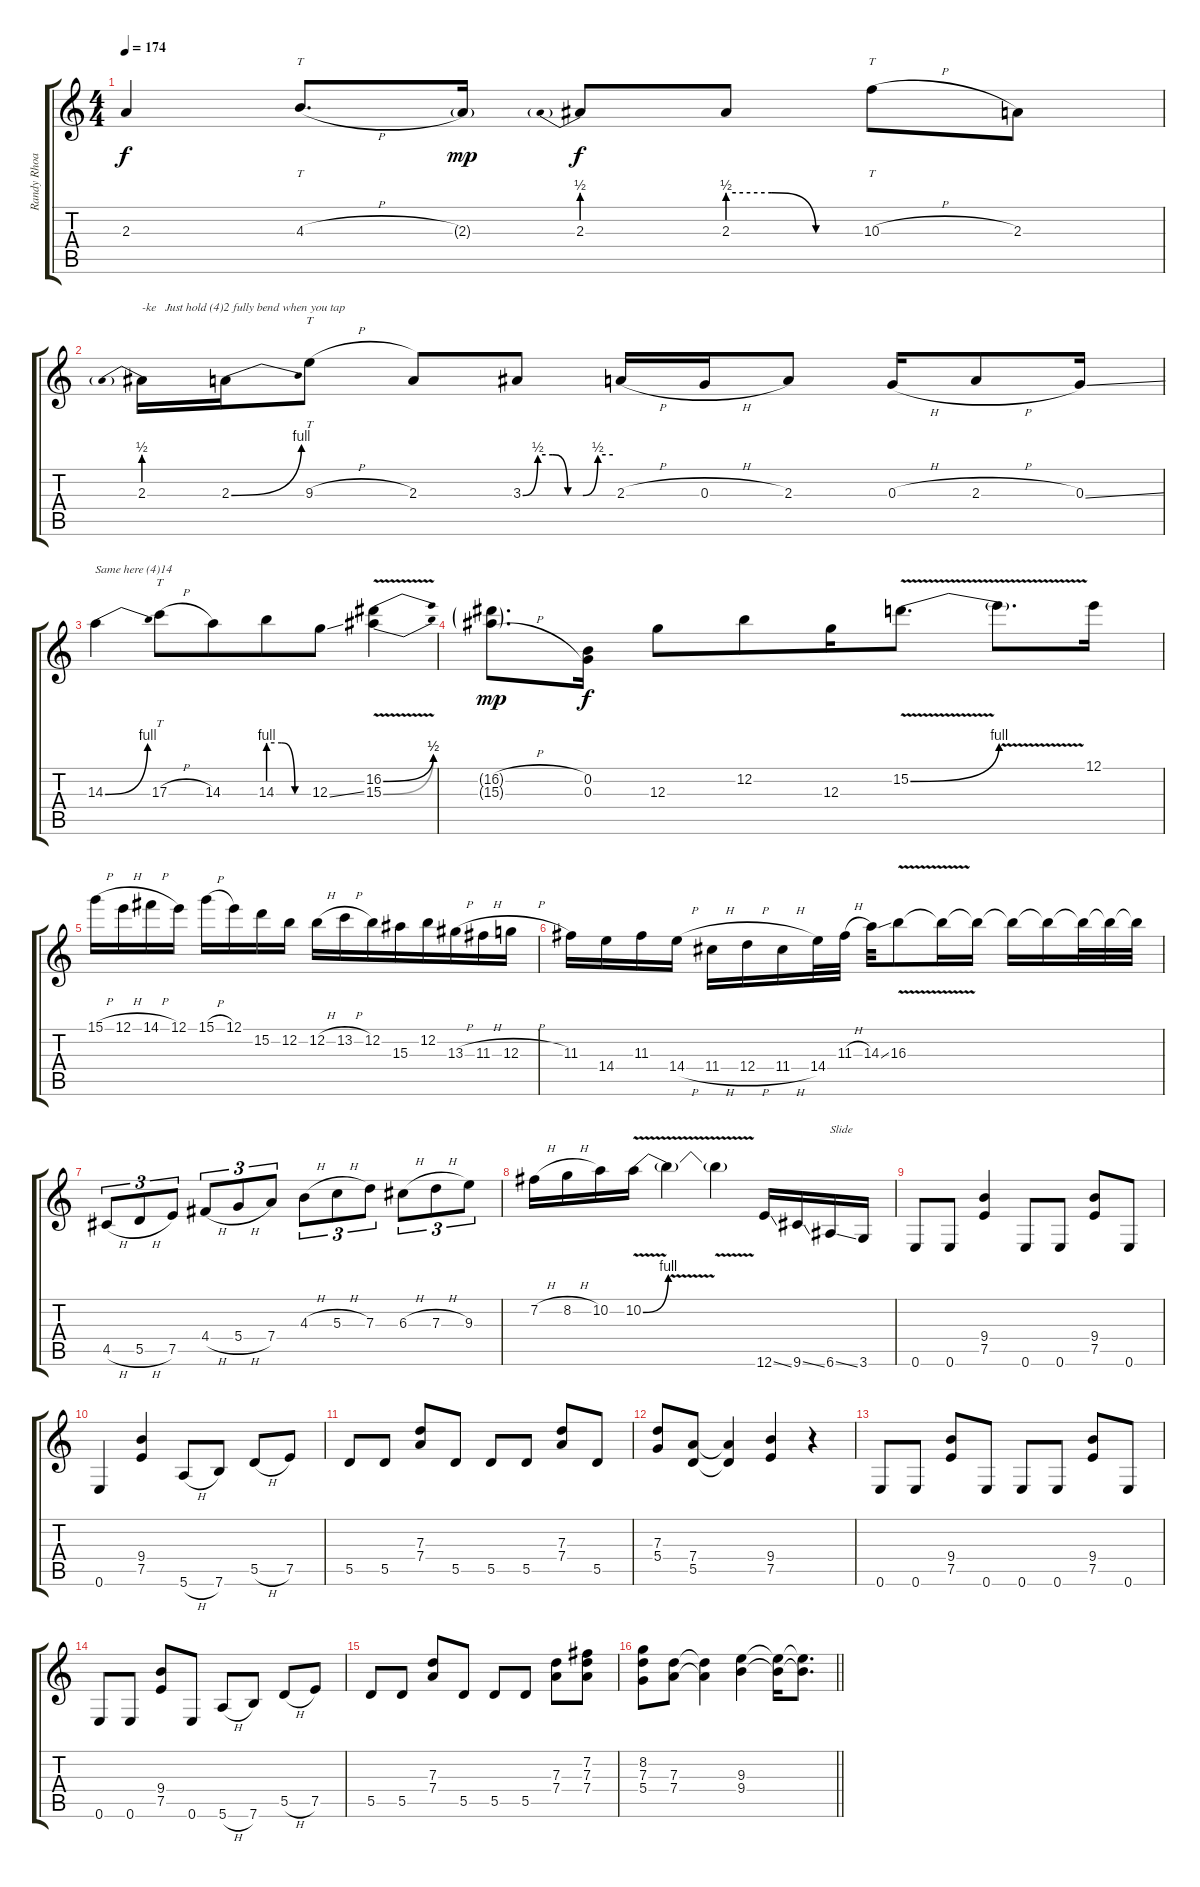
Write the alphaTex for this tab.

\track ("Randy Rhoads" "Randy Rhoa") {instrument distortionguitar}
\staff {score tabs}
\tuning (E4 B3 G3 D3 A2 E2) {hide}
\ts (4 4)
\tempo 174
\clef g2
\ks c
2.3{t}.4{dy f beam merge} 4.3{h}.8{tt d} 2.3{g}.16{dy mp} 2.3{be (prebend 0 2 60 2)}.8{dy f} 2.3{be (custom 0 2 20 2 40 0 60 0)}.8 10.3{h}.8{tt beam merge} 2.3.8 |
2.3{be (prebend 0 2 60 2)}.16{txt "-ke   Just hold (4)2 fully bend when you tap"} 2.3{be (bend 0 0 60 4)}.16 9.3{h}.8{tt} 2.3.8 3.3{be (custom 0 0 10 2 20 2 30 0 40 0 50 2 60 2)}.8 2.3{h}.16{beam merge} 0.3{h}.16 2.3.8 0.3{h}.16{beam merge} 2.3{h}.8{beam merge} 0.3{ss}.16 |
14.3{be (bend 0 0 60 4)}.4{txt "Same here (4)14" beam merge} 17.3{h}.8{tt} 14.3.8{beam merge} 14.3{be (custom 0 4 20 4 40 0 60 0)}.8 12.3{ss}.8{beam merge} (16.2{be (bend 0 0 60 2) v} 15.3{be (bend 0 0 60 2) v}).4 |
(16.2{h g} 15.3{h g}).8{d dy mp beam merge} (0.2 0.3).16{dy f} 12.3.8 12.2.8{beam merge} 12.3.16{beam merge} 15.2{be (bend 0 0 60 4) v}.8{d} 15.2{v t}.8{d} 12.1.16 |
15.1{h}.16 12.1{h}.16{beam merge} 14.1{h}.16 12.1.16 15.1{h}.16 12.1.16 15.2.16 12.2.16 12.2{h}.16 13.2{h}.16 12.2.16{beam merge} 15.3.16{beam merge} 12.2.16 13.3{h}.16{beam merge} 11.3{h}.16 12.3{h}.16 |
11.3.16 14.4.16 11.3.16 14.4{h}.16 11.4{h}.16 12.4{h}.16 11.4{h}.16 14.4.32 11.3{h}.32 14.3{ss}.32 16.3{v}.8 16.3{t}.16 16.3{t}.16 16.3{t}.16 16.3{t}.16 16.3{t}.32 16.3{t}.32 16.3{t}.32 |
4.5{h}.8{tu (3 2)} 5.5{h}.8{tu (3 2)} 7.5.8{tu (3 2)} 4.4{h}.8{tu (3 2)} 5.4{h}.8{tu (3 2)} 7.4.8{tu (3 2)} 4.3{h}.8{tu (3 2)} 5.3{h}.8{tu (3 2)} 7.3.8{tu (3 2)} 6.3{h}.8{tu (3 2)} 7.3{h}.8{tu (3 2)} 9.3.8{tu (3 2)} |
7.2{h}.16 8.2{h}.16 10.2.16 10.2{be (bend 0 0 60 4) v}.16 10.2{v t}.4 10.2{v t}.4 12.6{ss}.16 9.6{ss}.16 6.6{ss}.16{txt "Slide"} 3.6.16 |
0.6.8 0.6.8 (9.4 7.5).4 0.6.8 0.6.8 (9.4 7.5).8 0.6.8 |
0.6.4 (9.4 7.5).4 5.6{h}.8 7.6.8 5.5{h}.8 7.5.8 |
5.5.8 5.5.8 (7.3 7.4).8 5.5.8 5.5.8 5.5.8 (7.3 7.4).8 5.5.8 |
(7.3 5.4).8 (7.4 5.5).8 (7.4{t} 5.5{t}).4 (9.4 7.5).4 r.4 |
0.6.8 0.6.8 (9.4 7.5).8 0.6.8 0.6.8 0.6.8 (9.4 7.5).8 0.6.8 |
0.6.8 0.6.8 (9.4 7.5).8 0.6.8 5.6{h}.8 7.6.8 5.5{h}.8 7.5.8 |
5.5.8 5.5.8 (7.3 7.4).8 5.5.8 5.5.8 5.5.8 (7.3 7.4).8 (7.2 7.3 7.4).8 |
\barLineRight lightlight
(8.2 7.3 5.4).8 (7.3 7.4).8 (7.3{t} 7.4{t}).4 (9.3 9.4).4 (9.3{t} 9.4{t}).16 (9.3{t} 9.4{t}).8{d}
